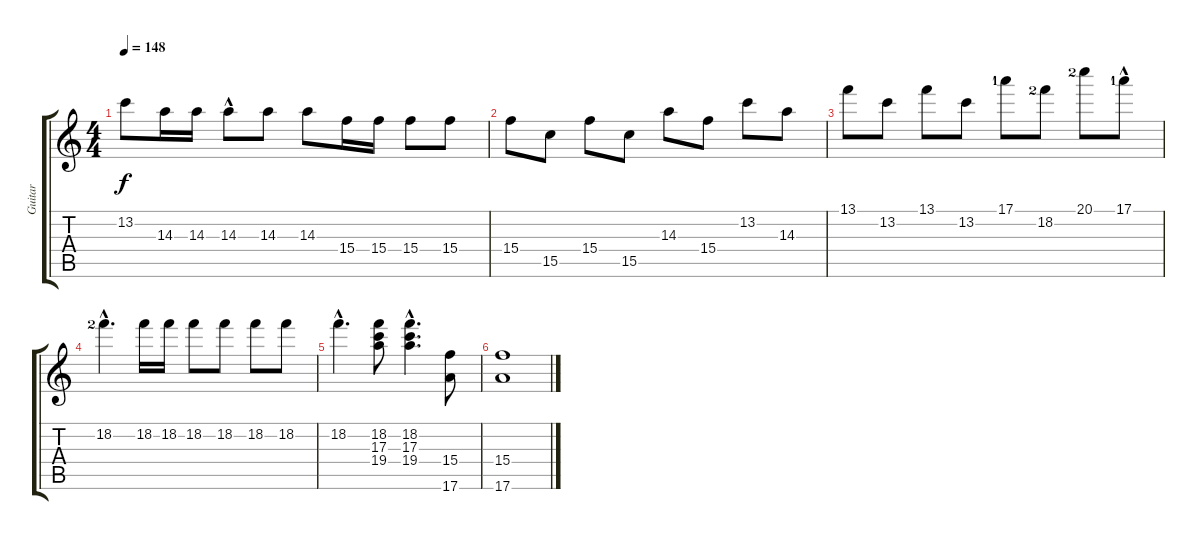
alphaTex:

\track ("Guitar" "Guitar") {instrument distortionguitar}
\staff {score tabs}
\tuning (E4 B3 G3 D3 A2 E2) {hide}
\ts (4 4)
\tempo 148
\clef g2
\ks c
13.2.8{dy f} 14.3.16 14.3.16 14.3{hac}.8 14.3.8 14.3.8 15.4.16 15.4.16 15.4.8 15.4.8 |
15.4.8 15.5.8 15.4.8 15.5.8 14.3.8 15.4.8 13.2.8 14.3.8 |
13.1.8 13.2.8 13.1.8 13.2.8 17.1{lf 2}.8 18.2{lf 3}.8 20.1{lf 3}.8 17.1{hac lf 2}.8 |
18.2{hac lf 3}.4{d} 18.2.16 18.2.16 18.2.8 18.2.8 18.2.8 18.2.8 |
18.2{hac}.4{d} (18.2 17.3 19.4).8 (18.2{hac} 17.3{hac} 19.4{hac}).4{d} (15.4 17.6).8 |
(15.4 17.6).1{volume 12}
